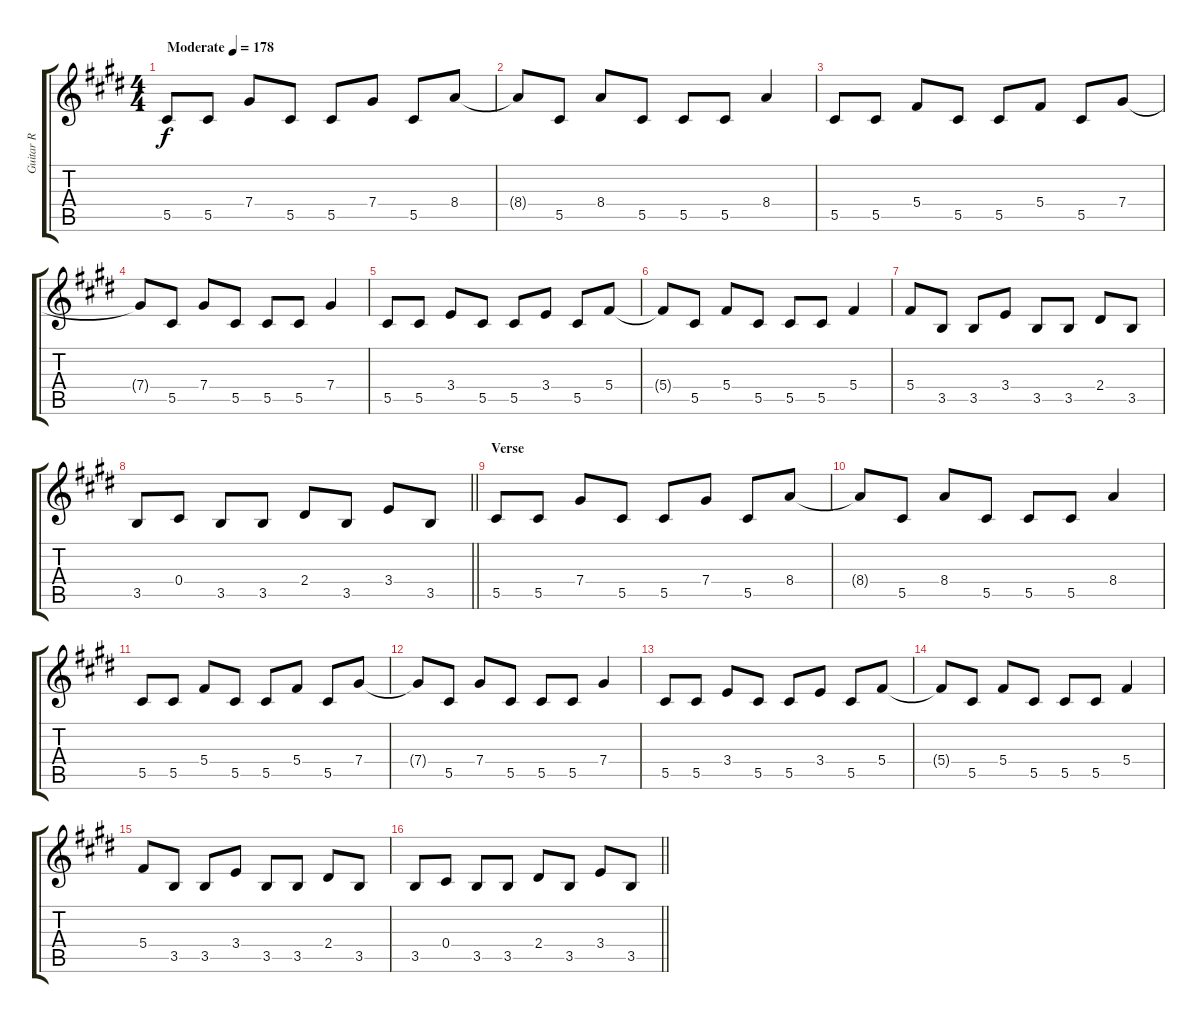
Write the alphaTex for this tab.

\track ("Guitar R" "Guitar R") {instrument overdrivenguitar}
\staff {score tabs}
\tuning (Eb4 Bb3 Gb3 Db3 Ab2 Db2) {hide}
\ts (4 4)
\tempo (178 "Moderate")
\clef g2
\ks e
5.5.8{dy f instrument overdrivenguitar} 5.5.8 7.4.8 5.5.8 5.5.8 7.4.8 5.5.8 8.4.8 |
8.4{t}.8 5.5.8 8.4.8 5.5.8 5.5.8 5.5.8 8.4.4 |
5.5.8 5.5.8 5.4.8 5.5.8 5.5.8 5.4.8 5.5.8 7.4.8 |
7.4{t}.8 5.5.8 7.4.8 5.5.8 5.5.8 5.5.8 7.4.4 |
5.5.8 5.5.8 3.4.8 5.5.8 5.5.8 3.4.8 5.5.8 5.4.8 |
5.4{t}.8 5.5.8 5.4.8 5.5.8 5.5.8 5.5.8 5.4.4 |
5.4.8 3.5.8 3.5.8 3.4.8 3.5.8 3.5.8 2.4.8 3.5.8 |
\barLineRight lightlight
3.5.8 0.4.8 3.5.8 3.5.8 2.4.8 3.5.8 3.4.8 3.5.8 |
\section ("" "Verse")
5.5.8 5.5.8 7.4.8 5.5.8 5.5.8 7.4.8 5.5.8 8.4.8 |
8.4{t}.8 5.5.8 8.4.8 5.5.8 5.5.8 5.5.8 8.4.4 |
5.5.8 5.5.8 5.4.8 5.5.8 5.5.8 5.4.8 5.5.8 7.4.8 |
7.4{t}.8 5.5.8 7.4.8 5.5.8 5.5.8 5.5.8 7.4.4 |
5.5.8 5.5.8 3.4.8 5.5.8 5.5.8 3.4.8 5.5.8 5.4.8 |
5.4{t}.8 5.5.8 5.4.8 5.5.8 5.5.8 5.5.8 5.4.4 |
5.4.8 3.5.8 3.5.8 3.4.8 3.5.8 3.5.8 2.4.8 3.5.8 |
\barLineRight lightlight
3.5.8 0.4.8 3.5.8 3.5.8 2.4.8 3.5.8 3.4.8 3.5.8
